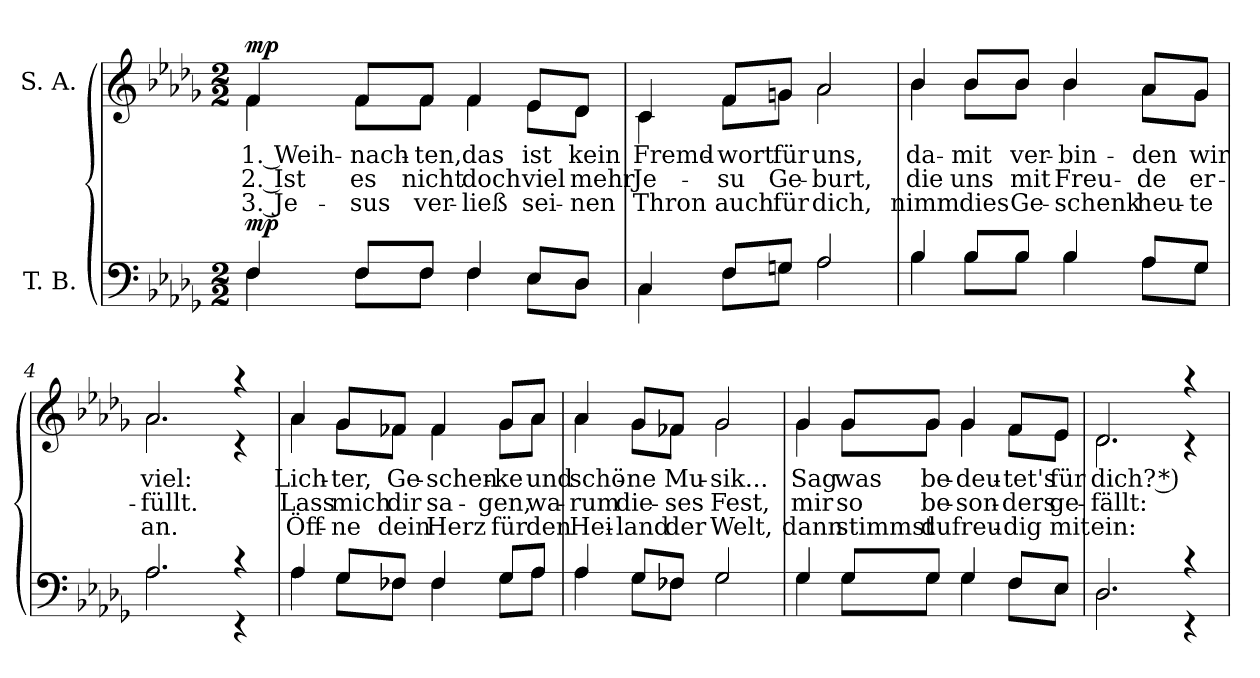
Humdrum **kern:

**kern	**dynam	**kern	**text	**text	**text	**dynam
*part2	*part2	*part1	*part1	*part1	*part1	*part1
*staff2	*staff2	*staff1	*staff1	*staff1	*staff1	*staff1
*I"T. B.	*	*I"S. A.	*	*	*	*
*clefF4	*	*clefG2	*	*	*	*
*k[b-e-a-d-g-]	*	*k[b-e-a-d-g-]	*	*	*	*
*D-:	*	*D-:	*	*	*	*
*M2/2	*	*M2/2	*	*	*	*
=1	=1	=1	=1	=1	=1	=1
*^	*	*	*	*	*	*
!	!	!	!LO:TX:a:B:t=Allegro non troppo	!	!	!	!
!	!	!LO:DY:a	!	!LO:LY:b	!LO:LY:b	!LO:LY:b	!LO:DY:a
*	*	*	*^	*	*	*	*
4F/	4F\	mp	4f/	4f\	1. Weih-	2. Ist	3. Je-	mp
!	!	!	!	!	!LO:LY:b	!LO:LY:b	!LO:LY:b	!
8F/L	8F\L	.	8f/L	8f\L	-nach-	es	-sus	.
!	!	!	!	!	!LO:LY:b	!LO:LY:b	!LO:LY:b	!
8F/J	8F\J	.	8f/J	8f\J	-ten,	nicht	ver-	.
!	!	!	!	!	!LO:LY:b	!LO:LY:b	!LO:LY:b	!
4F/	4F\	.	4f/	4f\	das	doch	-ließ	.
!	!	!	!	!	!LO:LY:b	!LO:LY:b	!LO:LY:b	!
8E-/L	8E-\L	.	8e-/L	8e-\L	ist	viel	sei-	.
!	!	!	!	!	!LO:LY:b	!LO:LY:b	!LO:LY:b	!
8D-/J	8D-\J	.	8d-/J	8d-\J	kein	mehr	-nen	.
=2	=2	=2	=2	=2	=2	=2	=2	=2
!	!	!	!	!	!LO:LY:b	!LO:LY:b	!LO:LY:b	!
4C/	4C\	.	4c/	4c\	Fremd-	Je-	Thron	.
!	!	!	!	!	!LO:LY:b	!LO:LY:b	!LO:LY:b	!
8F/L	8F\L	.	8f/L	8f\L	-wort	-su	auch	.
!	!	!	!	!	!LO:LY:b	!LO:LY:b	!LO:LY:b	!
8Gn/J	8G\J	.	8gn/J	8g\J	für	Ge-	für	.
!	!	!	!	!	!LO:LY:b	!LO:LY:b	!LO:LY:b	!
2A-/	2A-\	.	2a-/	2a-\	uns,	-burt,	dich,	.
!!LO:LB:g=z	!!
=3	=3	=3	=3	=3	=3	=3	=3	=3
!	!	!	!	!	!LO:LY:b	!LO:LY:b	!LO:LY:b	!
4B-/	4B-\	.	4b-/	4b-\	da-	die	nimm	.
!	!	!	!	!	!LO:LY:b	!LO:LY:b	!LO:LY:b	!
8B-/L	8B-\L	.	8b-/L	8b-\L	-mit	uns	dies	.
!	!	!	!	!	!LO:LY:b	!LO:LY:b	!LO:LY:b	!
8B-/J	8B-\J	.	8b-/J	8b-\J	ver-	mit	Ge-	.
!	!	!	!	!	!LO:LY:b	!LO:LY:b	!LO:LY:b	!
4B-/	4B-\	.	4b-/	4b-\	-bin-	Freu-	-schenk	.
!	!	!	!	!	!LO:LY:b	!LO:LY:b	!LO:LY:b	!
8A-/L	8A-\L	.	8a-/L	8a-\L	-den	-de	heu-	.
!	!	!	!	!	!LO:LY:b	!LO:LY:b	!LO:LY:b	!
8G-/J	8G-\J	.	8g-/J	8g-\J	wir	er-	-te	.
=4	=4	=4	=4	=4	=4	=4	=4	=4
!	!	!	!	!	!LO:LY:b	!LO:LY:b	!LO:LY:b	!
2.A-/	2.A-\	.	2.a-/	2.a-\	viel:	-füllt.	an.	.
4rc	4rEE	.	4raa	4rc	.	.	.	.
=5	=5	=5	=5	=5	=5	=5	=5	=5
!	!	!	!	!	!LO:LY:b	!LO:LY:b	!LO:LY:b	!
4A-/	4A-\	.	4a-/	4a-\	Lich-	Lass	Öff-	.
!	!	!	!	!	!LO:LY:b	!LO:LY:b	!LO:LY:b	!
8G-/L	8G-\L	.	8g-/L	8g-\L	-ter,	mich	-ne	.
!	!	!	!	!	!LO:LY:b	!LO:LY:b	!LO:LY:b	!
8F-X/J	8F-\J	.	8f-X/J	8f-\J	Ge-	dir	dein	.
!	!	!	!	!	!LO:LY:b	!LO:LY:b	!LO:LY:b	!
4F-/	4F-\	.	4f-/	4f-\	-schen-	sa-	Herz	.
!	!	!	!	!	!LO:LY:b	!LO:LY:b	!LO:LY:b	!
8G-/L	8G-\L	.	8g-/L	8g-\L	-ke	-gen,	für	.
!	!	!	!	!	!LO:LY:b	!LO:LY:b	!LO:LY:b	!
8A-/J	8A-\J	.	8a-/J	8a-\J	und	wa-	den	.
!!LO:LB:g=z	!!
=6	=6	=6	=6	=6	=6	=6	=6	=6
!	!	!	!	!	!LO:LY:b	!LO:LY:b	!LO:LY:b	!
4A-/	4A-\	.	4a-/	4a-\	schö-	-rum	Hei-	.
!	!	!	!	!	!LO:LY:b	!LO:LY:b	!LO:LY:b	!
8G-/L	8G-\L	.	8g-/L	8g-\L	-ne	die-	-land	.
!	!	!	!	!	!LO:LY:b	!LO:LY:b	!LO:LY:b	!
8F-X/J	8F-\J	.	8f-X/J	8f-\J	Mu-	-ses	der	.
!	!	!	!	!	!LO:LY:b	!LO:LY:b	!LO:LY:b	!
2G-/	2G-\	.	2g-/	2g-\	-sik...	Fest,	Welt,	.
=7	=7	=7	=7	=7	=7	=7	=7	=7
!	!	!	!	!	!LO:LY:b	!LO:LY:b	!LO:LY:b	!
4G-/	4G-\	.	4g-/	4g-\	Sag	mir	dann	.
!	!	!	!	!	!LO:LY:b	!LO:LY:b	!LO:LY:b	!
8G-/L	8G-\L	.	8g-/L	8g-\L	was	so	stimmst	.
!	!	!	!	!	!LO:LY:b	!LO:LY:b	!LO:LY:b	!
8G-/J	8G-\J	.	8g-/J	8g-\J	be-	be-	du	.
!	!	!	!	!	!LO:LY:b	!LO:LY:b	!LO:LY:b	!
4G-/	4G-\	.	4g-/	4g-\	-deu-	-son-	freu-	.
!	!	!	!	!	!LO:LY:b	!LO:LY:b	!LO:LY:b	!
8F/L	8F\L	.	8f/L	8f\L	-tet's	-ders	-dig	.
!	!	!	!	!	!LO:LY:b	!LO:LY:b	!LO:LY:b	!
8E-/J	8E-\J	.	8e-/J	8e-\J	für	ge-	mit	.
=8	=8	=8	=8	=8	=8	=8	=8	=8
!	!	!	!	!	!LO:LY:b	!LO:LY:b	!LO:LY:b	!
2.D-/	2.D-\	.	2.d-/	2.d-\	dich? *)	-fällt:	ein:	.
4rc	4rEE	.	4raa	4rc	.	.	.	.
*v	*v	*	*	*	*	*	*	*
*	*	*v	*v	*	*	*	*
=	=	=	=	=	=	=
*-	*-	*-	*-	*-	*-	*-
